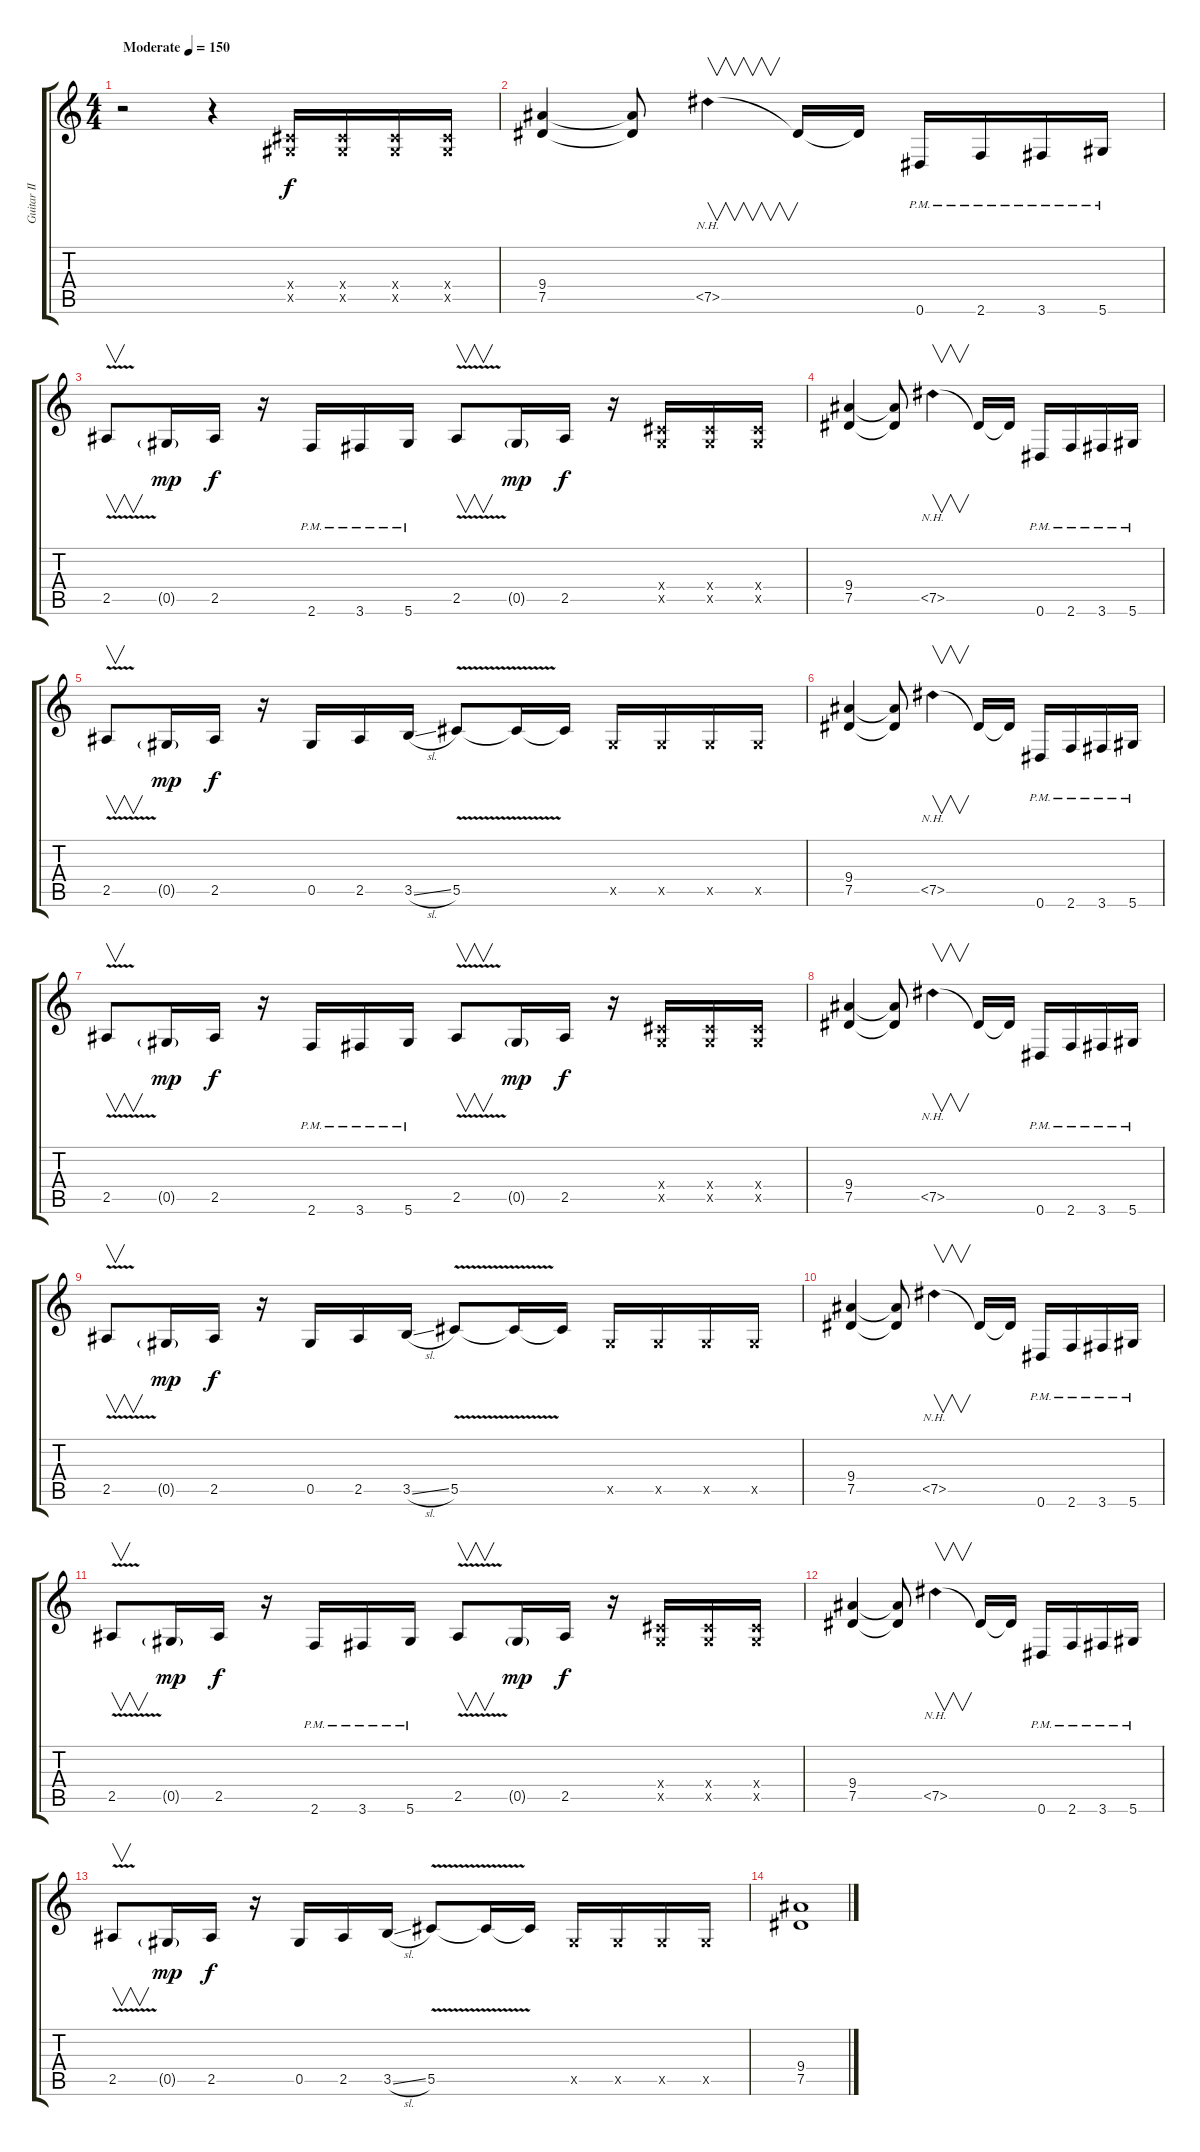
\track ("Guitar II" "Guitar II") {instrument distortionguitar}
\staff {score tabs}
\tuning (Eb4 Bb3 Gb3 Db3 Ab2 Eb2) {hide}
\ts (4 4)
\tempo (150 "Moderate")
\clef g2
\ks c
r.2{dy f instrument distortionguitar} r.4 (0.4{x} 0.5{x}).16 (0.4{x} 0.5{x}).16 (0.4{x} 0.5{x}).16 (0.4{x} 0.5{x}).16 |
(9.4 7.5).4 (9.4{t} 7.5{t}).8 7.5{nh}.4{v} 7.5{t}.16 7.5{t}.16 0.6{pm}.16 2.6{pm}.16 3.6{pm}.16 5.6{pm}.16 |
2.5{v}.8{v} 0.5{g}.16{dy mp} 2.5.16{dy f} r.16 2.6{pm}.16 3.6{pm}.16 5.6{pm}.16 2.5{v}.8{v} 0.5{g}.16{dy mp} 2.5.16{dy f} r.16 (0.4{x} 0.5{x}).16 (0.4{x} 0.5{x}).16 (0.4{x} 0.5{x}).16 |
(9.4 7.5).4 (9.4{t} 7.5{t}).8 7.5{nh}.4{v} 7.5{t}.16 7.5{t}.16 0.6{pm}.16 2.6{pm}.16 3.6{pm}.16 5.6{pm}.16 |
2.5{v}.8{v} 0.5{g}.16{dy mp} 2.5.16{dy f} r.16 0.5.16 2.5.16 3.5{sl}.16 5.5{v}.8 5.5{t}.16 5.5{t}.16 0.5{x}.16 0.5{x}.16 0.5{x}.16 0.5{x}.16 |
(9.4 7.5).4 (9.4{t} 7.5{t}).8 7.5{nh}.4{v} 7.5{t}.16 7.5{t}.16 0.6{pm}.16 2.6{pm}.16 3.6{pm}.16 5.6{pm}.16 |
2.5{v}.8{v} 0.5{g}.16{dy mp} 2.5.16{dy f} r.16 2.6{pm}.16 3.6{pm}.16 5.6{pm}.16 2.5{v}.8{v} 0.5{g}.16{dy mp} 2.5.16{dy f} r.16 (0.4{x} 0.5{x}).16 (0.4{x} 0.5{x}).16 (0.4{x} 0.5{x}).16 |
(9.4 7.5).4 (9.4{t} 7.5{t}).8 7.5{nh}.4{v} 7.5{t}.16 7.5{t}.16 0.6{pm}.16 2.6{pm}.16 3.6{pm}.16 5.6{pm}.16 |
2.5{v}.8{v} 0.5{g}.16{dy mp} 2.5.16{dy f} r.16 0.5.16 2.5.16 3.5{sl}.16 5.5{v}.8 5.5{t}.16 5.5{t}.16 0.5{x}.16 0.5{x}.16 0.5{x}.16 0.5{x}.16 |
(9.4 7.5).4 (9.4{t} 7.5{t}).8 7.5{nh}.4{v} 7.5{t}.16 7.5{t}.16 0.6{pm}.16 2.6{pm}.16 3.6{pm}.16 5.6{pm}.16 |
2.5{v}.8{v} 0.5{g}.16{dy mp} 2.5.16{dy f} r.16 2.6{pm}.16 3.6{pm}.16 5.6{pm}.16 2.5{v}.8{v} 0.5{g}.16{dy mp} 2.5.16{dy f} r.16 (0.4{x} 0.5{x}).16 (0.4{x} 0.5{x}).16 (0.4{x} 0.5{x}).16 |
(9.4 7.5).4 (9.4{t} 7.5{t}).8 7.5{nh}.4{v} 7.5{t}.16 7.5{t}.16 0.6{pm}.16 2.6{pm}.16 3.6{pm}.16 5.6{pm}.16 |
2.5{v}.8{v} 0.5{g}.16{dy mp} 2.5.16{dy f} r.16 0.5.16 2.5.16 3.5{sl}.16 5.5{v}.8 5.5{t}.16 5.5{t}.16 0.5{x}.16 0.5{x}.16 0.5{x}.16 0.5{x}.16 |
(9.4 7.5).1
